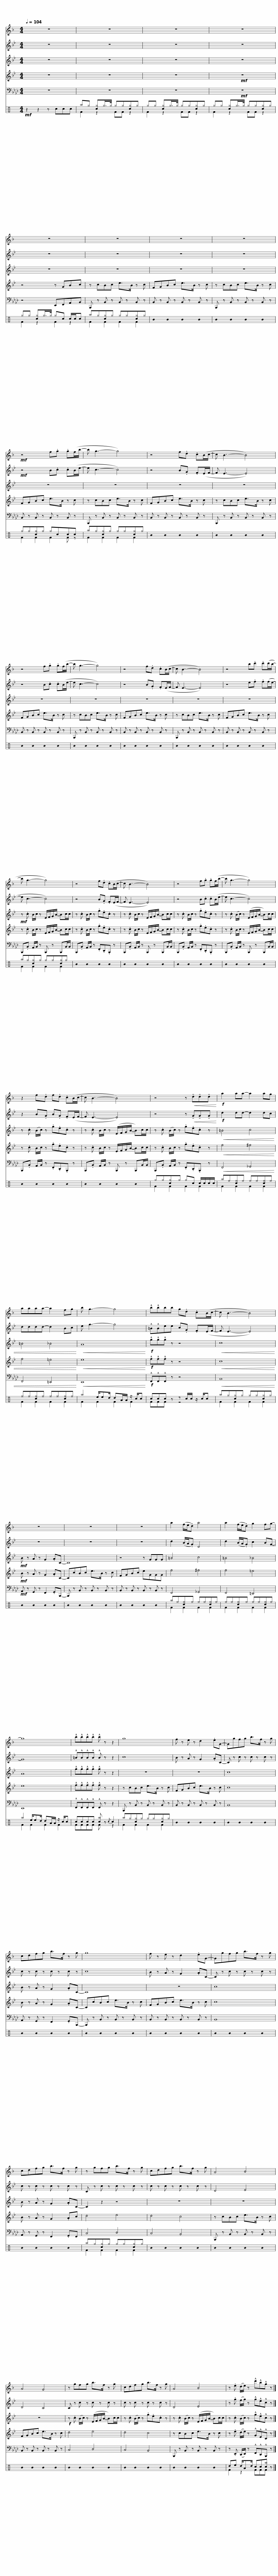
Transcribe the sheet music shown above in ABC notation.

X:1
%%score 1 2 3 4 5 ( 6 7 )
L:1/8
Q:1/4=104
M:4/4
I:linebreak $
K:Ab
U:s=!stemless!
V:1 treble transpose=-9
V:2 treble transpose=-14
V:3 treble transpose=-2
V:4 treble transpose=-14
V:5 bass
V:6 perc
K:none
V:7 perc
K:none
V:1
[K:F] z8 | z8 | z8 | z8 |$ z8 | %5
 z8 | z8 |$ z8 |!mf! z4 f.g .g(f/b/- | b g3- g4) |$ %10
 z4 f.d .c(B/c/- | c B3- B4) | z4 f.g .g(f/b/- |$ b g3- g4) | z4 f.d .c(B/c/- | %15
 c B3- B4) |$ z4 b.c' .c'(c'/b/- | b g3- g4) | z4 f.d .c(B/c/- |$ c B3- B4) | %20
 z4 f.g .g(f/b/- | b g3- g4) |$ z2 f.d f.d .c(B/c/- | c B3- B4) | z4 z!<(! !tenuto!d!tenuto!d!tenuto!d!<)! |$ %25
!f! a2 aa- a2 ag | aaaa- a2 fg | b g3- g4 |$ !^!b!^!bbb g.d .c(B/c/- | c B3- B4) | %30
 z8 | z8 |$ z8 | a2 (f/e/.d) a4 | a2 (f/e/.d) g2 fg- | %35
 g8 |$ !^!b!^!b!^!b!^!b !^!b z z2 | g8 | f z e z d2 .eG- |$ Ggfg b>f z g | %40
 cdfg b>f z g | g8 |$ f z e z d2 .eG- | Ggfg b>f z g | cdfg b>f z g | %45
 z gfg b>f z g |$ cdfg b>f z g | A4 B4 | A4 G4 |$ z gfg b>f z g | %50
 cdfg b>f z g | A4 B4 |$ z .e (d/e/) z !^!d'!^!b!^!g z |] %53
V:2
[K:Bb] z8 | z8 | z8 | z8 |$ z8 | %5
 z8 | z8 |$ z8 |!mf! z4 B.c .c(B/e/- | e c3- c4) |$ %10
 z4 B.G .F(E/F/- | F E3- E4) | z4 B.c .c(B/e/- |$ e c3- c4) | z4 B.G .F(E/F/- | %15
 F E3- E4) |$ z4 e.f .f(f/e/- | e c3- c4) | z4 B.G .F(E/F/- |$ F E3- E4) | %20
 z4 B.c .c(B/e/- | e c3- c4) |$ z2 B.G B.G .F(E/F/- | F E3- E4) | z4 z!<(! !tenuto!G!tenuto!G!tenuto!G!<)! |$ %25
!f! d2 dd- d2 dc | dddd- d2 Bc | e g3- g4 |$ !^!=B!^!Bee c.G .F(E/F/- | F E3- E4) | %30
 z8 | z8 |$ z8 | d2 (B/A/.G) D4 | d2 (B/A/.G) c2 BG- | %35
 G8 |$ !^!=B!^!B!^!B!^!B !^!B z z2 | c8 | B z A z G2 .AC- |$ C z c z c z c z | %40
 c z c z c z c z | c8 |$ B z A z G2 .AC- | C z c z c z c z | c z c z c z c z | %45
 C z c z c z c z |$ c z c z c z c z | D4 E4 | D4 C4 |$ C z c z c z c z | %50
 c z c z c z c z | D4 E4 |$ z .g (f/g/) z !^!g!^!e!^!c z |] %53
V:3
[K:Bb] z8 | z8 | z8 | z8 |$ z8 | %5
 z8 | z8 |$ z8 | z8 | z8 |$ %10
 z8 | z8 | z8 |$ z8 | z8 | %15
 z8 |$ z8 |!mf! z .c B/c/ z E/F/G/B/- Bc/c/ | z .c B/c/ z .g.e.c z |$ z .c B/c/ z E/F/G/B/- Bc/c/ | %20
 z .c B/c/ z .g.e.c z | z .c (B/c/) z (E/F/G/B/- B)c/c/ |$ z .c (B/c/) z .g.e.c z | z .c B/c/ z (E/F/G/B/- B)c/c/ | z .c (B/c/) z .g.e.c z |$ %25
!<(! =B4 c4 | =B4 _B4!<)! |!<(! A8!<)! |$!f! !^!g!^!g!^!g z z4 |!<(! c8!<)! | %30
!mf! B z A z G2 .AC- | C8 |$ z4 z GGG | =B4 c4 | =B4 _B4 | %35
 A8 |$ !^!g!^!g!^!g!^!g !^!g z z2 | z8 | z8 |$ c8 | %40
 B z A z G2 .AC- | C8 |$ z8 | c8 | B z A z G2 .AC- | %45
 C2 z2 z4 |$ z8 | z8 | z8 |$!f! z .c (B/c/) z (E/F/G/B/- B)c/c/ | %50
 z .c (B/c/) z .g.e.c z | z .c (B/c/) z (E/F/G/B/- B)c/c/ |$ z .c (B/c/) z !^!g!^!e!^!c z |] %53
V:4
[K:Bb] z8 | z8 | z8 |!mf! z8 |$ z4 z GBc | %5
 z cBc e>B z c | FGBc e>B z c |$ z cBc e>B z c | FGBc e>B z c | z cBc e>B z c |$ %10
 FGBc e>B z c | z cBc e>B z c | FGBc e>B z c |$ z cBc e>B z c | FGBc e>B z c | %15
 z cBc e>B z c |$ FGBc e>B z c | z .c B/c/ z E/F/G/B/- Bc/c/ | z .c B/c/ z .g.e.c z |$ z .c B/c/ z E/F/G/B/- Bc/c/ | %20
 z .c B/c/ z .g.e.c z | z .c B/c/ z E/F/G/B/- Bc/c/ |$ z .c B/c/ z .g.e.c z | z .c B/c/ z E/F/G/B/- Bc/c/ | z .c B/c/ z .g.e.c z |$ %25
!<(! f4 ^f4 | f4 =e4!<)! |!<(! e8!<)! |$!f! !^!f!^!f!^!f z z4 |!<(! c8!<)! | %30
!mf! B z A z G2 .AC- | CcBc e>B z c |$ FGBc eGGG | f4 ^f4 | f4 =e4 | %35
 e8 |$ !^!f!^!f!^!f!^!f !^!f z z2 | z cBc e>B z c | FGBc e>B z c |$ c8 | %40
 B z A z G2 .AC- | CcBc e>B z c |$ FGBc e>B z c | c8 | B z A z G2 .Ac | %45
 d4 e4 |$ d4 c4 | z cBc e>B z c | FGBc e>B z c |$ d4 e4 | %50
 d4 c4 | z cBc e>B z c |$ z .e (d/e/) z !^!G!^!E!^!C z |] %53
V:5
 z8 | z8 | z8 |!mf! z8 |$ z4 E,,F,,A,,B,, | %5
 B,,, z B,, z B,, z B,, z | B,, z B,, z B,, z B,, z |$ B,,, z B,, z B,, z B,, z | B,, z B,, z B,, z B,, z | B,,, z B,, z B,, z B,, z |$ %10
 B,, z B,, z B,, z B,, z | B,,, z B,, z B,, z B,, z | B,, z B,, z B,, z B,, z |$ B,,, z B,, z B,, z B,, z | B,, z B,, z B,, z B,, z | %15
 B,,, z B,, z B,, z B,, z |$ B,, z B,, z B,, z B,, z | B,,,.B,, A,,/B,,/ z B,,, z B,,,B,,/B,,/ | B,,,.B,, A,,/B,,/ z .F,,.D,,.B,,, z |$ B,,,.B,, A,,/B,,/ z B,,, z B,,,B,,/B,,/ | %20
 B,,,.B,, A,,/B,,/ z .F,,.D,,.B,,, z | B,,,.B,, A,,/B,,/ z B,,, z B,,,B,,/B,,/ |$ B,,,.B,, A,,/B,,/ z .F,,.D,,.B,,, z | B,,,.B,, A,,/B,,/ z B,,, z B,,,B,,/B,,/ | B,,,.B,, A,,/B,,/ z .F,,.D,,.B,,, z |$ %25
!<(! F,,4 _G,,4 | F,,4 =E,,4!<)! |!<(! E,,8!<)! |$!f! !^!F,,!^!F,,!^!F,, z z4 |!<(! B,,8!<)! | %30
!mf! A,, z G,, z F,,2 .G,,B,,,- | B,,, z B,, z B,, z B,, z |$ B,, z B,, z B,, z B,, z | F,,4 _G,,4 | F,,4 =E,,4 | %35
 E,,8 |$ !^!F,,!^!F,,!^!F,,!^!F,, !^!F,, z z2 | B,,, z B,, z B,, z B,, z | B,, z B,, z B,, z B,, z |$ B,,8 | %40
 A,, z G,, z F,,2 .G,,B,,,- | B,,, z B,, z B,, z B,, z |$ B,, z B,, z B,, z B,, z | B,,8 | A,, z G,, z F,,2 .G,,F,, | %45
 C,4 D,4 |$ C,4 B,,4 | B,,, z B,, z B,, z B,, z | B,, z B,, z B,, z B,, z |$ C,4 D,4 | %50
 C,4 B,,4 | B,,, z B,, z B,, z B,, z |$ z .E,, (D,,/E,,/) z !^!F,,!^!D,,!^!B,,, z |] %53
V:6
[K:C]!mf! z2 z2 z ccc | ^a^g [c^g]^g/>^g/ ^g^g[c^g]^g | ^g^g [c^g]^g/>^g/ ^g^g[c^g]^g | ^g^g [c^g]^g/>^g/ ^g^g[c^g]^g |$ ^g^g [c^g]^g/>^g/ ^gc c/c/c | %5
 ^a^g[c^g]^g ^g^g[c^g]^g | sB2 sB2 sB2 sB2 |$ sB2 sB2 sB2 sB2 | ^g^g[c^g]^g ^gccc | ^a^g[c^g]^g ^g^g[c^g]^g |$ %10
 sB2 sB2 sB2 sB2 | sB2 sB2 sB2 sB2 | sB2 sB2 sB2 sB2 |$ sB2 sB2 sB2 sB2 | sB2 sB2 sB2 sB2 | %15
 sB2 sB2 sB2 sB2 |$ sB2 sB2 sB2 sB2 | ^a^g[c^g]^g ^g^g[c^g]^g | sB2 sB2 sB2 sB2 |$ sB2 sB2 sB2 sB2 | %20
 sB2 sB2 sB2 sB2 | sB2 sB2 sB2 sB2 |$ sB2 sB2 sB2 sB2 | sB2 sB2 sB2 sB2 | ^g^g[c^g]^g ^gc c/c/c/c/ |$ %25
 ^a^f[c^f]^f ^f^f[c^f]^f | ^f^f[c^f]^f ^f^f[c^f]^f | ^a2 e/ed/ dA/A/ z/ c/c |$ ccc z z c/c/ z/ c/c | ^a^g[c^g]^g ^g^g[c^g]^g | %30
 sB2 sB2 sB2 sB2 | sB2 sB2 sB2 sB2 |$ sB2 sB2 sB2 sB2 | ^a^f[c^f]^f ^f^f[c^f]^f | ^f^f[c^f]^f ^f^f[c^f]^f | %35
 ^a2 e/ed/ dA/A/ z/ c/c |$ cccc [c^a] z{/c} c2 | ^a^g[c^g]^g ^g^g[c^g]^g | sB2 sB2 sB2 sB2 |$ sB2 sB2 sB2 sB2 | %40
 sB2 sB2 sB2 sB2 | sB2 sB2 sB2 sB2 |$ sB2 sB2 sB2 sB2 | sB2 sB2 sB2 sB2 | sB2 sB2 sB2 sB2 | %45
 ^a^g[c^g]^g ^g^g[c^g]^g |$ sB2 sB2 sB2 sB2 | sB2 sB2 sB2 sB2 | sB2 sB2 sB2 sB2 |$ sB2 sB2 sB2 sB2 | %50
 sB2 sB2 sB2 sB2 | sB2 sB2 sB2 sB2 |$ de d/Ad/ cc[c^a] z |] %53
V:7
[K:C] x8 | F2 z2 FF z2 | F2 z2 FF z2 | F2 z2 FF z2 |$ F2 z2 F2 z2 | %5
 F2 F2 F2 F2 | x8 |$ x8 | F2 F2 F2 F z | F2 F2 F2 F2 |$ %10
 x8 | x8 | x8 |$ x8 | x8 | %15
 x8 |$ x8 | F2 F2 F2 F2 | x8 |$ x8 | %20
 x8 | x8 |$ x8 | x8 | F2 F2 F2 F2 |$ %25
 F2 F2 F2 F2 | F2 F2 F2 F2 | F2 F2 F2 F2 |$ FFF z z4 | F2 F2 F2 F2 | %30
 x8 | x8 |$ x8 | F2 F2 F2 F2 | F2 F2 F2 F2 | %35
 F2 F2 F2 F2 |$ FFFF F z z2 | F2 F2 F2 F2 | x8 |$ x8 | %40
 x8 | x8 |$ x8 | x8 | x8 | %45
 F2 F2 F2 F2 |$ x8 | x8 | x8 |$ x8 | %50
 x8 | x8 |$ F2 z2 FFF z |] %53
